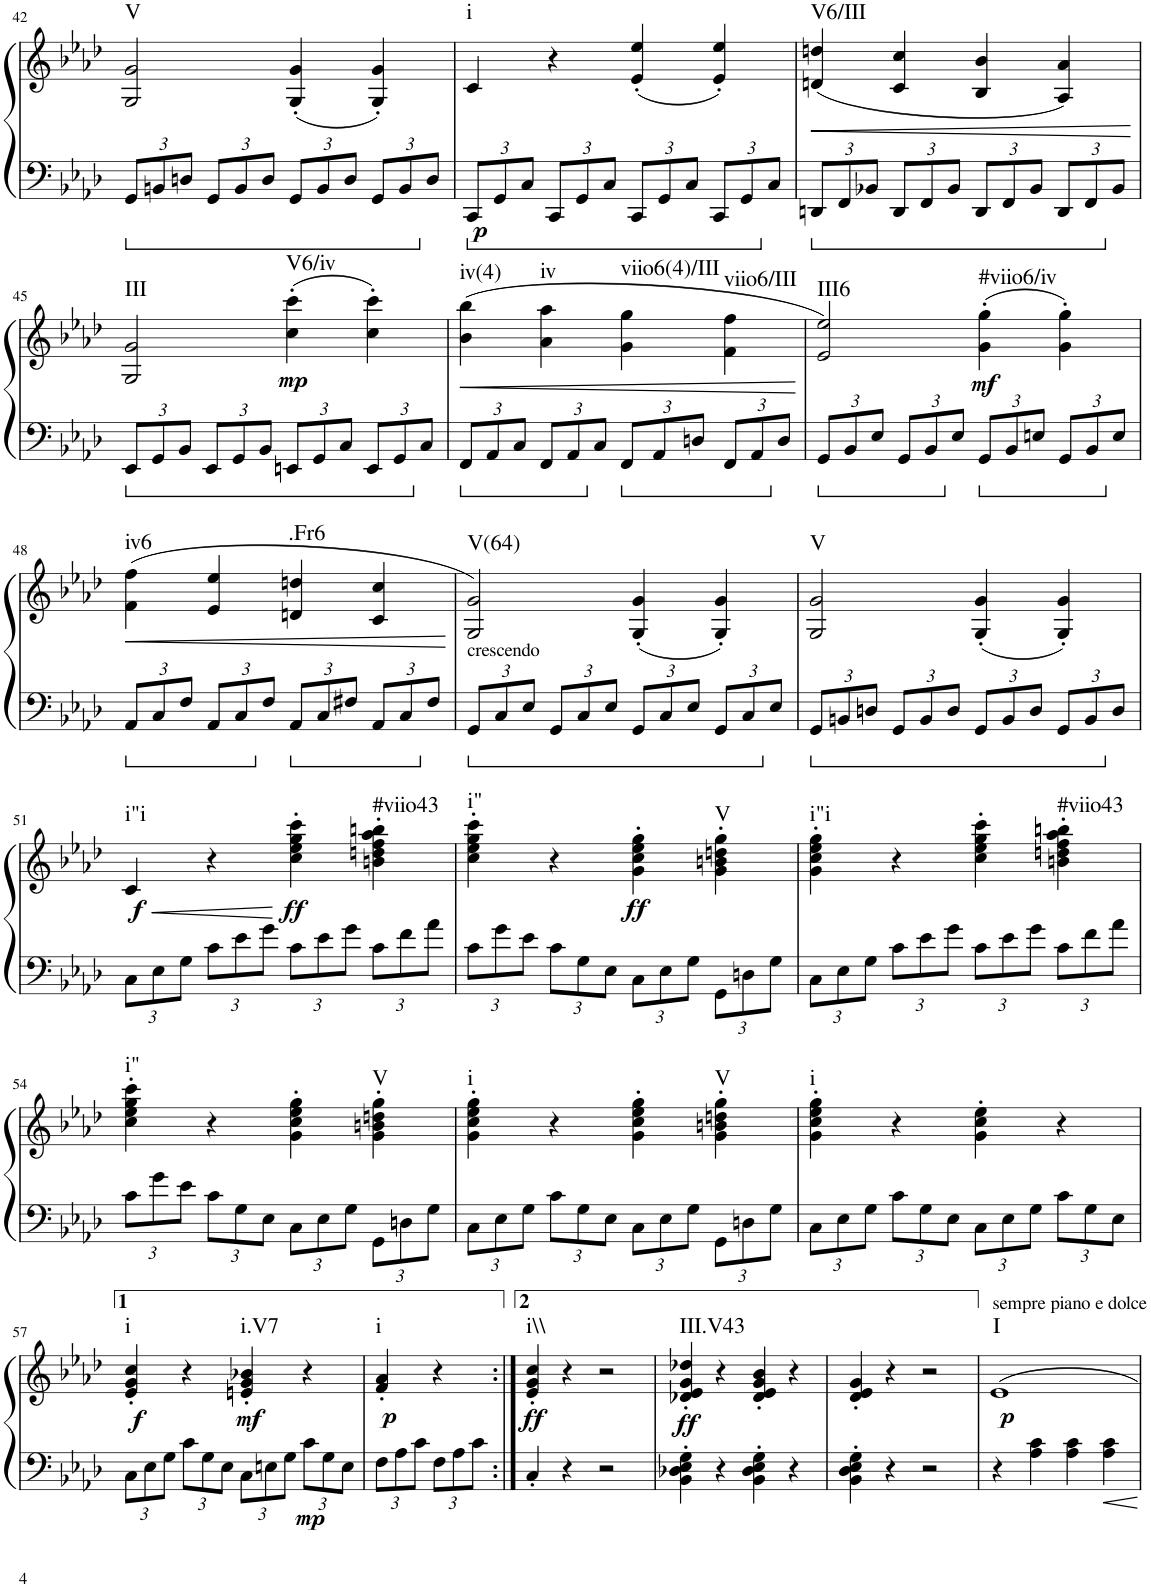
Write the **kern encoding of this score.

**kern	**kern	**dynam	**harte
*part1	*part1	*part1	*part1
*staff2	*staff1	*staff1/2	*
*I"Piano	*	*	*
*I'Pno.	*	*	*
!!LO:PB:g=z
*clefF4	*clefG2	*	*
*k[b-e-a-d-]	*k[b-e-a-d-]	*	*
*A-:	*A-:	*	*
*M2/2	*M2/2	*	*
*met(c|)	*met(c|)	*	*
*Xbrackettup	*	*	*
=42	=42	=42	=42
!	!	!	!LO:H:kt=V
12GG/L	2G/ 2g/	.	N
12BBn/	.	.	.
12Dn/J	.	.	.
12GG/L	.	.	.
12BB/	.	.	.
12D/J	.	.	.
12GG/L	(4G/' 4g/'	.	.
12BB/	.	.	.
12D/J	.	.	.
12GG/L	4G/' 4g/')	.	.
12BB/	.	.	.
12D/J	.	.	.
=43	=43	=43	=43
!	!	!LO:DY:b=2	!LO:H:kt=i
12CC/L	4c/	p	N
12GG/	.	.	.
12C/J	.	.	.
12CC/L	4r	.	.
12GG/	.	.	.
12C/J	.	.	.
12CC/L	(4e-/' 4ee-/'	.	.
12GG/	.	.	.
12C/J	.	.	.
12CC/L	4e-/' 4ee-/')	.	.
12GG/	.	.	.
12C/J	.	.	.
=44	=44	=44	=44
!	!	!LO:HP:b	!LO:H:kt=V6/III
12DDn/L	(4dn/ 4ddn/	<	N
12FF/	.	.	.
12BB-X/J	.	.	.
12DD/L	4c/ 4cc/	.	.
12FF/	.	.	.
12BB-/J	.	.	.
12DD/L	4B-/ 4b-/	.	.
12FF/	.	.	.
12BB-/J	.	.	.
12DD/L	4A-/ 4a-/)	.	.
12FF/	.	.	.
12BB-/J	.	.	.
.	.	[	.
!!LO:LB:g=z
=45	=45	=45	=45
!	!	!	!LO:H:kt=III
12EE-/L	2G/ 2g/	.	N
12GG/	.	.	.
12BB-/J	.	.	.
12EE-/L	.	.	.
12GG/	.	.	.
12BB-/J	.	.	.
!	!	!LO:DY:b	!LO:H:kt=V6/iv
12EEn/L	(4cc\' 4ccc\'	mp	N
12GG/	.	.	.
12C/J	.	.	.
12EE/L	4cc\' 4ccc\')	.	.
12GG/	.	.	.
12C/J	.	.	.
=46	=46	=46	=46
!	!	!LO:HP:b	!LO:H:kt=iv(4)
12FF/L	(4b-\ 4bb-\	<	N
12AA-/	.	.	.
12C/J	.	.	.
!	!	!	!LO:H:kt=iv
12FF/L	4a-\ 4aa-\	.	N
12AA-/	.	.	.
12C/J	.	.	.
!	!	!	!LO:H:kt=viio6(4)/III
12FF/L	4g\ 4gg\	.	N
12AA-/	.	.	.
12Dn/J	.	.	.
!	!	!	!LO:H:kt=viio6/III
12FF/L	4f\ 4ff\	.	N
12AA-/	.	.	.
12D/J	.	.	.
.	.	[	.
=47	=47	=47	=47
!	!	!	!LO:H:kt=III6
12GG/L	2e-/ 2ee-/)	.	N
12BB-/	.	.	.
12E-/J	.	.	.
12GG/L	.	.	.
12BB-/	.	.	.
12E-/J	.	.	.
!	!	!LO:DY:b	!LO:H:kt=#viio6/iv
12GG/L	(4g\' 4gg\'	mf	N
12BB-/	.	.	.
12En/J	.	.	.
12GG/L	4g\' 4gg\')	.	.
12BB-/	.	.	.
12E/J	.	.	.
!!LO:LB:g=z
=48	=48	=48	=48
!	!	!LO:HP:b	!LO:H:kt=iv6
12AA-/L	(4f\ 4ff\	<	N
12C/	.	.	.
12F/J	.	.	.
12AA-/L	4e-/ 4ee-/	.	.
12C/	.	.	.
12F/J	.	.	.
!	!	!	!LO:H:kt=.Fr6
12AA-/L	4dn/ 4ddn/	.	N
12C/	.	.	.
12F#X/J	.	.	.
12AA-/L	4c/ 4cc/	.	.
12C/	.	.	.
12F#/J	.	.	.
.	.	[	.
=49	=49	=49	=49
!	!LO:TX:b:t=crescendo	!	!LO:H:kt=V(64)
12GG/L	2G/ 2g/)	.	N
12C/	.	.	.
12E-/J	.	.	.
12GG/L	.	.	.
12C/	.	.	.
12E-/J	.	.	.
12GG/L	(4G/' 4g/'	.	.
12C/	.	.	.
12E-/J	.	.	.
12GG/L	4G/' 4g/')	.	.
12C/	.	.	.
12E-/J	.	.	.
=50	=50	=50	=50
!	!	!	!LO:H:kt=V
12GG/L	2G/ 2g/	.	N
12BBn/	.	.	.
12Dn/J	.	.	.
12GG/L	.	.	.
12BB/	.	.	.
12D/J	.	.	.
12GG/L	(4G/' 4g/'	.	.
12BB/	.	.	.
12D/J	.	.	.
12GG/L	4G/' 4g/')	.	.
12BB/	.	.	.
12D/J	.	.	.
!!LO:LB:g=z
=51	=51	=51	=51
!	!	!LO:HP:b	!
!	!	!LO:DY:n=1:b	!LO:H:kt=i"i
12C\L	4c/	< f	N
12E-\	.	.	.
12G\J	.	.	.
12c\L	4r	.	.
12e-\	.	.	.
12g\J	.	.	.
!	!	!LO:DY:n=2:b	!
12c\L	4cc\' 4ee-\' 4gg\' 4ccc\'	[ ff	.
12e-\	.	.	.
12g\J	.	.	.
!	!	!	!LO:H:kt=#viio43
12c\L	4bn\' 4ddn\' 4ff\' 4aa-\' 4bbn\'	.	N
12f\	.	.	.
12a-\J	.	.	.
=52	=52	=52	=52
!	!	!	!LO:H:kt=i"
12c\L	4cc\' 4ee-\' 4gg\' 4ccc\'	.	N
12g\	.	.	.
12e-\J	.	.	.
12c\L	4r	.	.
12G\	.	.	.
12E-\J	.	.	.
!	!	!LO:DY:b	!
12C\L	4g\' 4cc\' 4ee-\' 4gg\'	ff	.
12E-\	.	.	.
12G\J	.	.	.
!	!	!	!LO:H:kt=V
12GG\L	4g\' 4bn\' 4ddn\' 4gg\'	.	N
12Dn\	.	.	.
12G\J	.	.	.
=53	=53	=53	=53
!	!	!	!LO:H:kt=i"i
12C\L	4g\' 4cc\' 4ee-\' 4gg\'	.	N
12E-\	.	.	.
12G\J	.	.	.
12c\L	4r	.	.
12e-\	.	.	.
12g\J	.	.	.
12c\L	4cc\' 4ee-\' 4gg\' 4ccc\'	.	.
12e-\	.	.	.
12g\J	.	.	.
!	!	!	!LO:H:kt=#viio43
12c\L	4bn\' 4ddn\' 4ff\' 4aa-\' 4bbn\'	.	N
12f\	.	.	.
12a-\J	.	.	.
!!LO:LB:g=z
=54	=54	=54	=54
!	!	!	!LO:H:kt=i"
12c\L	4cc\' 4ee-\' 4gg\' 4ccc\'	.	N
12g\	.	.	.
12e-\J	.	.	.
12c\L	4r	.	.
12G\	.	.	.
12E-\J	.	.	.
12C\L	4g\' 4cc\' 4ee-\' 4gg\'	.	.
12E-\	.	.	.
12G\J	.	.	.
!	!	!	!LO:H:kt=V
12GG\L	4g\' 4bn\' 4ddn\' 4gg\'	.	N
12Dn\	.	.	.
12G\J	.	.	.
=55	=55	=55	=55
!	!	!	!LO:H:kt=i
12C\L	4g\' 4cc\' 4ee-\' 4gg\'	.	N
12E-\	.	.	.
12G\J	.	.	.
12c\L	4r	.	.
12G\	.	.	.
12E-\J	.	.	.
12C\L	4g\' 4cc\' 4ee-\' 4gg\'	.	.
12E-\	.	.	.
12G\J	.	.	.
!	!	!	!LO:H:kt=V
12GG\L	4g\' 4bn\' 4ddn\' 4gg\'	.	N
12Dn\	.	.	.
12G\J	.	.	.
=56	=56	=56	=56
!	!	!	!LO:H:kt=i
12C\L	4g\' 4cc\' 4ee-\' 4gg\'	.	N
12E-\	.	.	.
12G\J	.	.	.
12c\L	4r	.	.
12G\	.	.	.
12E-\J	.	.	.
12C\L	4g\' 4cc\' 4ee-\'	.	.
12E-\	.	.	.
12G\J	.	.	.
12c\L	4r	.	.
12G\	.	.	.
12E-\J	.	.	.
!!LO:LB:g=z
=57	=57	=57	=57
!	!	!LO:DY:b	!LO:H:kt=i
12C\L	4e-/' 4g/' 4cc/'	f	N
12E-\	.	.	.
12G\J	.	.	.
12c\L	4r	.	.
12G\	.	.	.
12E-\J	.	.	.
!	!	!LO:DY:b	!LO:H:kt=i.V7
12C\L	4en/' 4g/' 4b-X/'	mf	N
12En\	.	.	.
12G\J	.	.	.
!	!	!LO:DY:b=2	!
12c\L	4r	mp	.
12G\	.	.	.
12E\J	.	.	.
=58	=58	=58	=58
!	!	!LO:DY:b	!LO:H:kt=i
12F\L	4f/' 4a-/'	p	N
12A-\	.	.	.
12c\J	.	.	.
12F\L	4r	.	.
12A-\	.	.	.
12c\J	.	.	.
=59:|!	=59:|!	=59:|!	=59:|!
!	!	!LO:DY:b	!LO:H:kt=i\\
4C'/	4e-/' 4g/' 4cc/'	ff	N
4r	4r	.	.
2r	2r	.	.
=60	=60	=60	=60
!	!	!LO:DY:b	!LO:H:kt=III.V43
4BB-\' 4D-X\' 4E-\' 4G\'	4d-X/' 4e-/' 4g/' 4dd-X/'	ff	N
4r	4r	.	.
4BB-\' 4D-\' 4E-\' 4G\'	4d-/' 4e-/' 4g/' 4b-/'	.	.
4r	4r	.	.
=61	=61	=61	=61
4BB-\' 4D-\' 4E-\' 4G\'	4d-/' 4e-/' 4g/'	.	.
4r	4r	.	.
2r	2r	.	.
=62	=62	=62	=62
!	!LO:TX:a:t=sempre piano e dolce	!	!
!	!	!LO:DY:b	!LO:H:kt=I
4r	1e-	p	N
4A-\ 4c\	.	.	.
4A-\ 4c\	.	.	.
4A-\ 4c\	.	.	.
=	=	=	=
*-	*-	*-	*-
